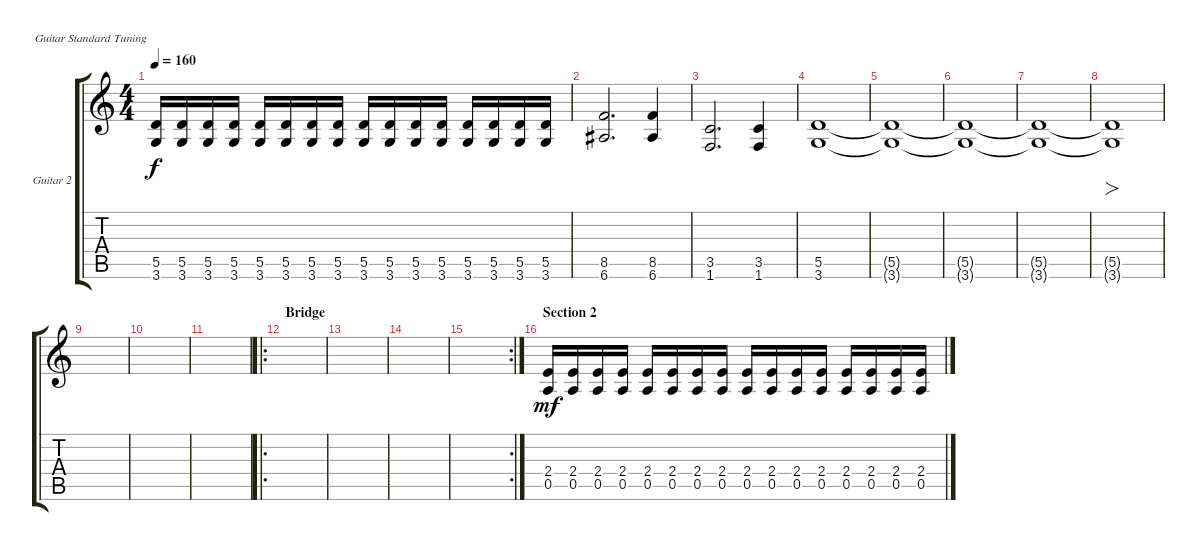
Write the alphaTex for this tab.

\defaultSystemsLayout 4
\bracketExtendMode groupsimilarinstruments
\firstSystemTrackNameOrientation horizontal
\otherSystemsTrackNameOrientation horizontal
\track ("Guitar 2" "Guitar 2") {instrument distortionguitar}
\staff {score tabs}
\tuning (E4 B3 G3 D3 A2 E2)
\ts (4 4)
\tempo 160
\clef g2
\ks aminor
(3.6 5.5).16{dy f} (3.6 5.5).16 (3.6 5.5).16 (3.6 5.5).16 (3.6 5.5).16 (3.6 5.5).16 (3.6 5.5).16 (3.6 5.5).16 (3.6 5.5).16 (3.6 5.5).16 (3.6 5.5).16 (3.6 5.5).16 (3.6 5.5).16 (3.6 5.5).16 (3.6 5.5).16 (3.6 5.5).16 |
(6.6 8.5).2{d} (6.6 8.5).4 |
(1.6 3.5).2{d} (1.6 3.5).4 |
(3.6 5.5).1 |
(3.6{t} 5.5{t}).1 |
(3.6{t} 5.5{t}).1 |
(3.6{t} 5.5{t}).1 |
(3.6{t} 5.5{t}).1{fo} |
|
|
|
\ro
\section ("" "Bridge")
|
|
|
\rc 2
|
\section ("" "Section 2")
(2.4 0.5).16{dy mf} (2.4 0.5).16 (2.4 0.5).16 (2.4 0.5).16 (2.4 0.5).16 (2.4 0.5).16 (2.4 0.5).16 (2.4 0.5).16 (2.4 0.5).16 (2.4 0.5).16 (2.4 0.5).16 (2.4 0.5).16 (2.4 0.5).16 (2.4 0.5).16 (2.4 0.5).16 (2.4 0.5).16
